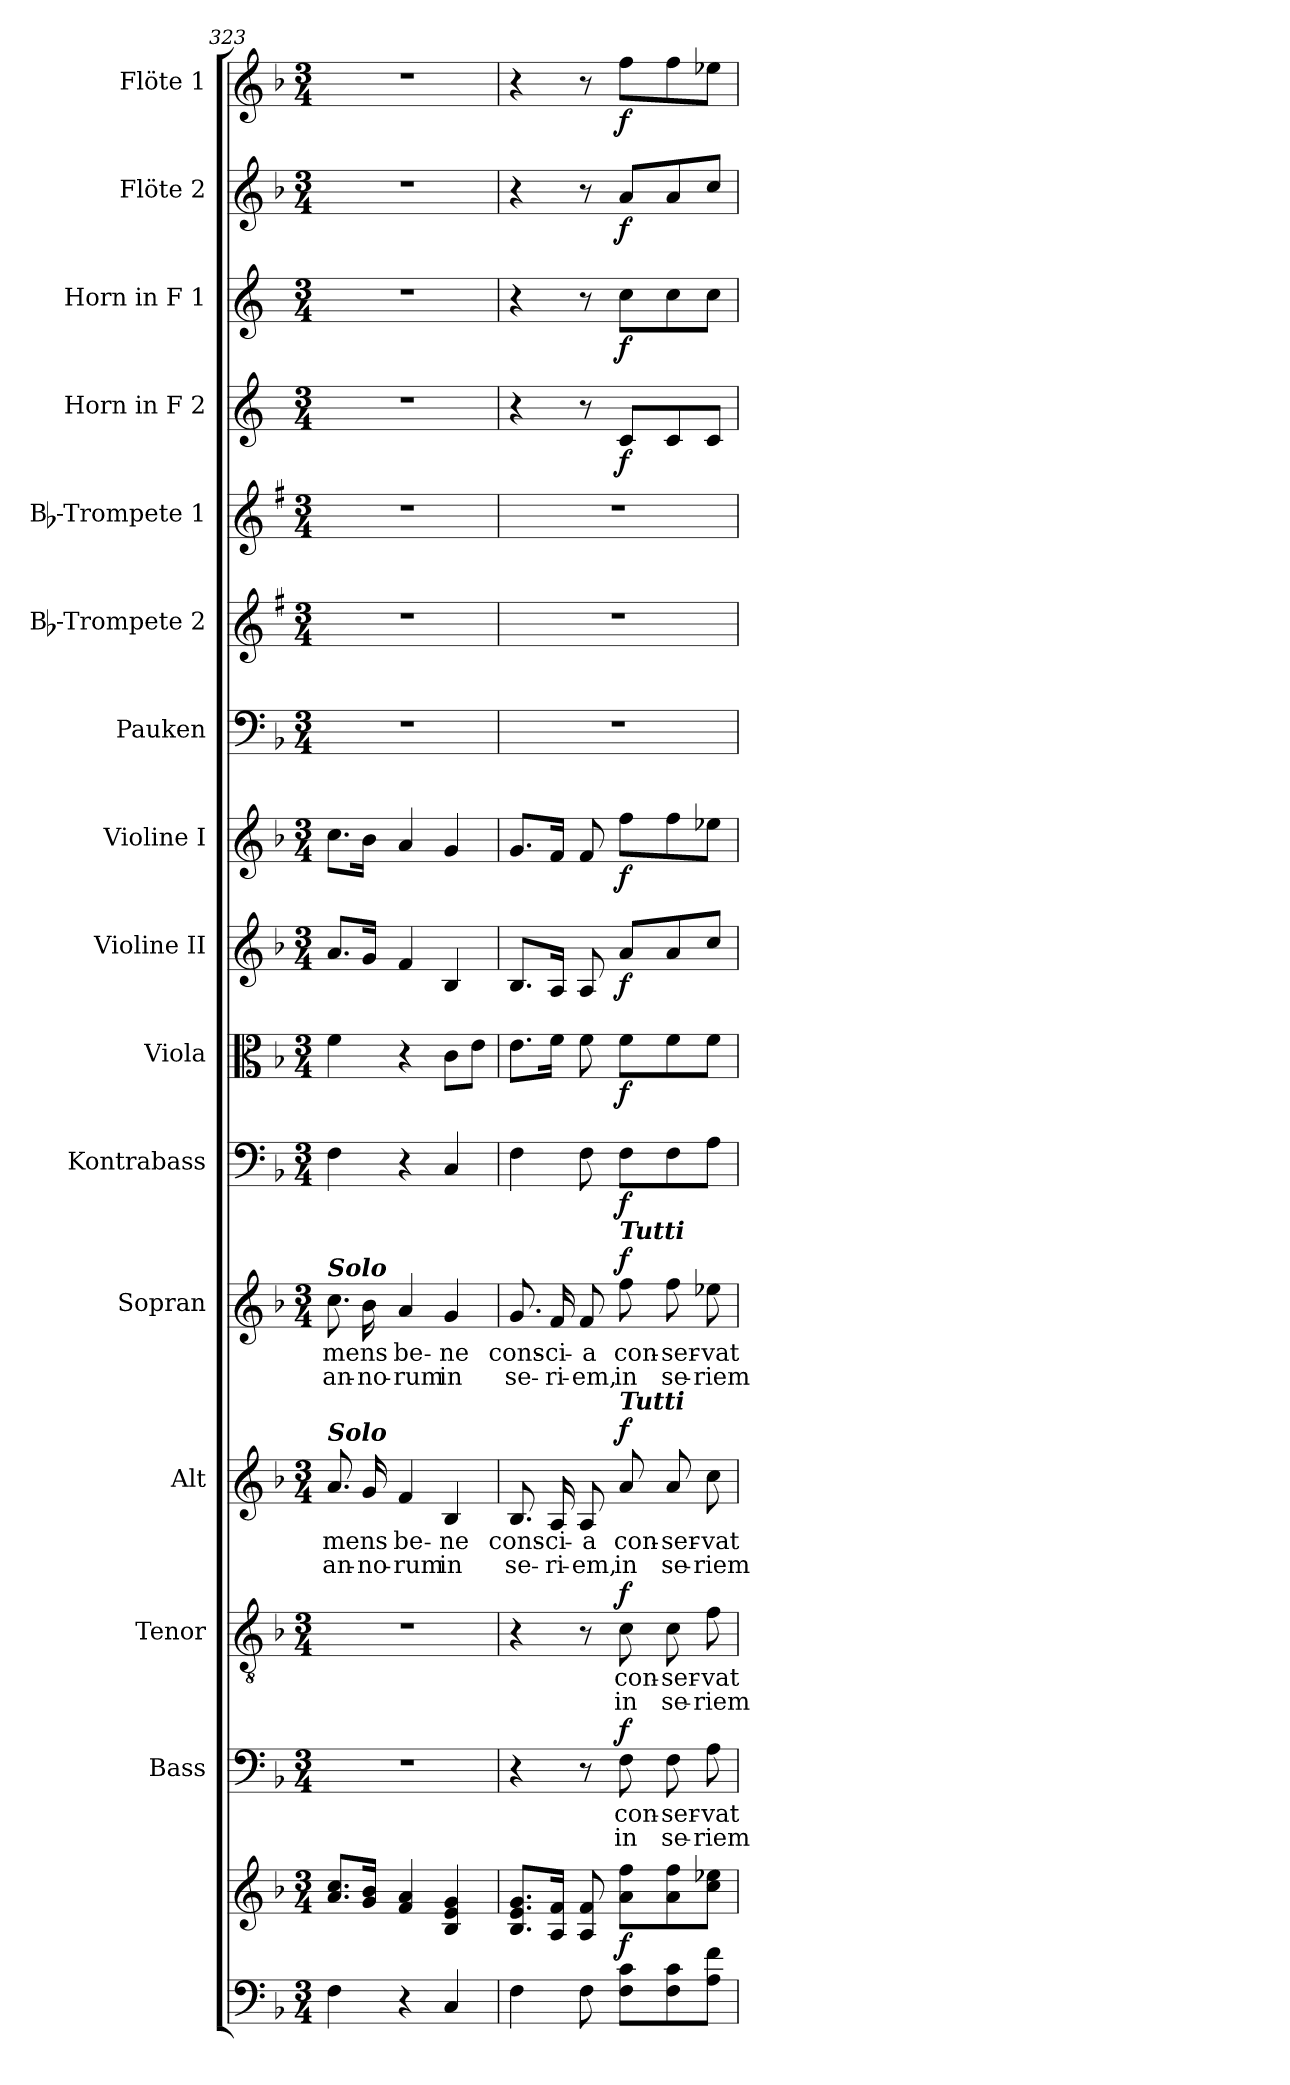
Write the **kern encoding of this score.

**kern	**kern	**dynam	**kern	**text	**text	**dynam	**kern	**text	**text	**dynam	**kern	**text	**text	**dynam	**kern	**text	**text	**dynam	**kern	**dynam	**kern	**dynam	**kern	**dynam	**kern	**dynam	**kern	**kern	**kern	**kern	**dynam	**kern	**dynam	**kern	**dynam	**kern	**dynam
*part16	*part16	*part16	*part15	*part15	*part15	*part15	*part14	*part14	*part14	*part14	*part13	*part13	*part13	*part13	*part12	*part12	*part12	*part12	*part11	*part11	*part10	*part10	*part9	*part9	*part8	*part8	*part7	*part6	*part5	*part4	*part4	*part3	*part3	*part2	*part2	*part1	*part1
*staff17	*staff16	*staff16/17	*staff15	*staff15	*staff15	*staff15	*staff14	*staff14	*staff14	*staff14	*staff13	*staff13	*staff13	*staff13	*staff12	*staff12	*staff12	*staff12	*staff11	*staff11	*staff10	*staff10	*staff9	*staff9	*staff8	*staff8	*staff7	*staff6	*staff5	*staff4	*staff4	*staff3	*staff3	*staff2	*staff2	*staff1	*staff1
*	*	*	*I"Bass	*	*	*	*I"Tenor	*	*	*	*I"Alt	*	*	*	*I"Sopran	*	*	*	*I"Kontrabass	*	*I"Viola	*	*I"Violine II	*	*I"Violine I	*	*I"Pauken	*I"Bb-Trompete 2	*I"Bb-Trompete 1	*I"Horn in F 2	*	*I"Horn in F 1	*	*I"Flöte 2	*	*I"Flöte 1	*
*	*	*	*I'B.	*	*	*	*I'T.	*	*	*	*I'A.	*	*	*	*I'S.	*	*	*	*I'Kb.	*	*I'Vla.	*	*I'Vl. II	*	*I'Vl. I	*	*I'Pk.	*I'Bb Trp. 2	*I'Bb Trp. 1	*	*	*	*	*I'Fl. 2	*	*I'Fl. 1	*
*clefF4	*clefG2	*	*clefF4	*	*	*	*clefGv2	*	*	*	*clefG2	*	*	*	*clefG2	*	*	*	*clefF4	*	*clefC3	*	*clefG2	*	*clefG2	*	*clefF4	*clefG2	*clefG2	*clefG2	*	*clefG2	*	*clefG2	*	*clefG2	*
*	*	*	*	*	*	*	*	*	*	*	*	*	*	*	*	*	*	*	*ITrd7c12	*	*	*	*	*	*	*	*	*ITrd1c2	*ITrd1c2	*ITrd4c7	*	*ITrd4c7	*	*	*	*	*
*k[b-]	*k[b-]	*	*k[b-]	*	*	*	*k[b-]	*	*	*	*k[b-]	*	*	*	*k[b-]	*	*	*	*k[b-]	*	*k[b-]	*	*k[b-]	*	*k[b-]	*	*k[b-]	*k[b-]	*k[b-]	*k[b-]	*	*k[b-]	*	*k[b-]	*	*k[b-]	*
*F:	*F:	*	*F:	*	*	*	*F:	*	*	*	*F:	*	*	*	*F:	*	*	*	*F:	*	*F:	*	*F:	*	*F:	*	*F:	*F:	*F:	*F:	*	*F:	*	*F:	*	*F:	*
*M3/4	*M3/4	*	*M3/4	*	*	*	*M3/4	*	*	*	*M3/4	*	*	*	*M3/4	*	*	*	*M3/4	*	*M3/4	*	*M3/4	*	*M3/4	*	*M3/4	*M3/4	*M3/4	*M3/4	*	*M3/4	*	*M3/4	*	*M3/4	*
=323	=323	=323	=323	=323	=323	=323	=323	=323	=323	=323	=323	=323	=323	=323	=323	=323	=323	=323	=323	=323	=323	=323	=323	=323	=323	=323	=323	=323	=323	=323	=323	=323	=323	=323	=323	=323	=323
!	!	!	!	!	!	!	!	!	!	!	!	!	!	!	!LO:TX:a:Bi:t=Solo	!	!	!	!	!	!	!	!	!	!	!	!	!	!	!	!	!	!	!	!	!	!
!	!	!	!	!	!	!	!	!	!	!	!LO:TX:a:Bi:t=Solo	!	!	!	!	!	!	!	!	!	!	!	!	!	!	!	!	!	!	!	!	!	!	!	!	!	!
!	!	!	!	!	!	!	!	!	!	!	!	!LO:LY:b	!LO:LY:b	!	!	!LO:LY:b	!LO:LY:b	!	!	!	!	!	!	!	!	!	!	!	!	!	!	!	!	!	!	!	!
4F\	8.a/ 8.cc/L	.	2.r	.	.	.	2.r	.	.	.	8.a/	mens	an-	.	8.cc\	mens	an-	.	4FF\	.	4f\	.	8.a/L	.	8.cc\L	.	2.r	2.r	2.r	2.r	.	2.r	.	2.r	.	2.r	.
!	!	!	!	!	!	!	!	!	!	!	!	!	!LO:LY:b	!	!	!	!LO:LY:b	!	!	!	!	!	!	!	!	!	!	!	!	!	!	!	!	!	!	!	!
.	16g/ 16b-/Jk	.	.	.	.	.	.	.	.	.	16g/	.	-no-	.	16b-\	.	-no-	.	.	.	.	.	16g/Jk	.	16b-\Jk	.	.	.	.	.	.	.	.	.	.	.	.
!	!	!	!	!	!	!	!	!	!	!	!	!LO:LY:b	!LO:LY:b	!	!	!LO:LY:b	!LO:LY:b	!	!	!	!	!	!	!	!	!	!	!	!	!	!	!	!	!	!	!	!
4r	4f/ 4a/	.	.	.	.	.	.	.	.	.	4f/	be-	-rum	.	4a/	be-	-rum	.	4r	.	4r	.	4f/	.	4a/	.	.	.	.	.	.	.	.	.	.	.	.
!	!	!	!	!	!	!	!	!	!	!	!	!LO:LY:b	!LO:LY:b	!	!	!LO:LY:b	!LO:LY:b	!	!	!	!	!	!	!	!	!	!	!	!	!	!	!	!	!	!	!	!
4C/	4B-/ 4e/ 4g/	.	.	.	.	.	.	.	.	.	4B-/	-ne	in	.	4g/	-ne	in	.	4CC/	.	8c\L	.	4B-/	.	4g/	.	.	.	.	.	.	.	.	.	.	.	.
.	.	.	.	.	.	.	.	.	.	.	.	.	.	.	.	.	.	.	.	.	8e\J	.	.	.	.	.	.	.	.	.	.	.	.	.	.	.	.
=324	=324	=324	=324	=324	=324	=324	=324	=324	=324	=324	=324	=324	=324	=324	=324	=324	=324	=324	=324	=324	=324	=324	=324	=324	=324	=324	=324	=324	=324	=324	=324	=324	=324	=324	=324	=324	=324
!	!	!	!	!	!	!	!	!	!	!	!	!LO:LY:b	!LO:LY:b	!	!	!LO:LY:b	!LO:LY:b	!	!	!	!	!	!	!	!	!	!	!	!	!	!	!	!	!	!	!	!
4F\	8.B-/ 8.e/ 8.g/L	.	4r	.	.	.	4r	.	.	.	8.B-/	cons-	se-	.	8.g/	cons-	se-	.	4FF\	.	8.e\L	.	8.B-/L	.	8.g/L	.	2.r	2.r	2.r	4r	.	4r	.	4r	.	4r	.
!	!	!	!	!	!	!	!	!	!	!	!	!LO:LY:b	!LO:LY:b	!	!	!LO:LY:b	!LO:LY:b	!	!	!	!	!	!	!	!	!	!	!	!	!	!	!	!	!	!	!	!
.	16A/ 16f/Jk	.	.	.	.	.	.	.	.	.	16A/	-ci-	-ri-	.	16f/	-ci-	-ri-	.	.	.	16f\Jk	.	16A/Jk	.	16f/Jk	.	.	.	.	.	.	.	.	.	.	.	.
!	!	!	!	!	!	!	!	!	!	!	!	!LO:LY:b	!LO:LY:b	!	!	!LO:LY:b	!LO:LY:b	!	!	!	!	!	!	!	!	!	!	!	!	!	!	!	!	!	!	!	!
8F\	8A/ 8f/	.	8r	.	.	.	8r	.	.	.	8A/	-a	-em,	.	8f/	-a	-em,	.	8FF\	.	8f\	.	8A/	.	8f/	.	.	.	.	8r	.	8r	.	8r	.	8r	.
!	!	!	!	!	!	!	!	!	!	!	!	!	!	!	!LO:TX:a:Bi:t=Tutti	!	!	!	!	!	!	!	!	!	!	!	!	!	!	!	!	!	!	!	!	!	!
!	!	!	!	!	!	!	!	!	!	!	!LO:TX:a:Bi:t=Tutti	!	!	!	!	!	!	!	!	!	!	!	!	!	!	!	!	!	!	!	!	!	!	!	!	!	!
!	!	!LO:DY:b	!	!LO:LY:b	!LO:LY:b	!LO:DY:a	!	!LO:LY:b	!LO:LY:b	!LO:DY:a	!	!LO:LY:b	!LO:LY:b	!LO:DY:a	!	!LO:LY:b	!LO:LY:b	!LO:DY:a	!	!LO:DY:b	!	!LO:DY:b	!	!LO:DY:b	!	!LO:DY:b	!	!	!	!	!LO:DY:b	!	!LO:DY:b	!	!LO:DY:b	!	!LO:DY:b
8F\ 8c\L	8a\ 8ff\L	f	8F\	con-	in	f	8c\	con-	in	f	8a/	con-	in	f	8ff\	con-	in	f	8FF\L	f	8f\L	f	8a/L	f	8ff\L	f	.	.	.	8F/L	f	8f\L	f	8a/L	f	8ff\L	f
!	!	!	!	!LO:LY:b	!LO:LY:b	!	!	!LO:LY:b	!LO:LY:b	!	!	!LO:LY:b	!LO:LY:b	!	!	!LO:LY:b	!LO:LY:b	!	!	!	!	!	!	!	!	!	!	!	!	!	!	!	!	!	!	!	!
8F\ 8c\	8a\ 8ff\	.	8F\	-ser-	se-	.	8c\	-ser-	se-	.	8a/	-ser-	se-	.	8ff\	-ser-	se-	.	8FF\	.	8f\	.	8a/	.	8ff\	.	.	.	.	8F/	.	8f\	.	8a/	.	8ff\	.
!	!	!	!	!LO:LY:b	!LO:LY:b	!	!	!LO:LY:b	!LO:LY:b	!	!	!LO:LY:b	!LO:LY:b	!	!	!LO:LY:b	!LO:LY:b	!	!	!	!	!	!	!	!	!	!	!	!	!	!	!	!	!	!	!	!
8A\ 8f\J	8cc\ 8ee-X\J	.	8A\	-vat	-riem	.	8f\	-vat	-riem	.	8cc\	-vat	-riem	.	8ee-X\	-vat	-riem	.	8AA\J	.	8f\J	.	8cc/J	.	8ee-X\J	.	.	.	.	8F/J	.	8f\J	.	8cc/J	.	8ee-X\J	.
=	=	=	=	=	=	=	=	=	=	=	=	=	=	=	=	=	=	=	=	=	=	=	=	=	=	=	=	=	=	=	=	=	=	=	=	=	=
*-	*-	*-	*-	*-	*-	*-	*-	*-	*-	*-	*-	*-	*-	*-	*-	*-	*-	*-	*-	*-	*-	*-	*-	*-	*-	*-	*-	*-	*-	*-	*-	*-	*-	*-	*-	*-	*-
